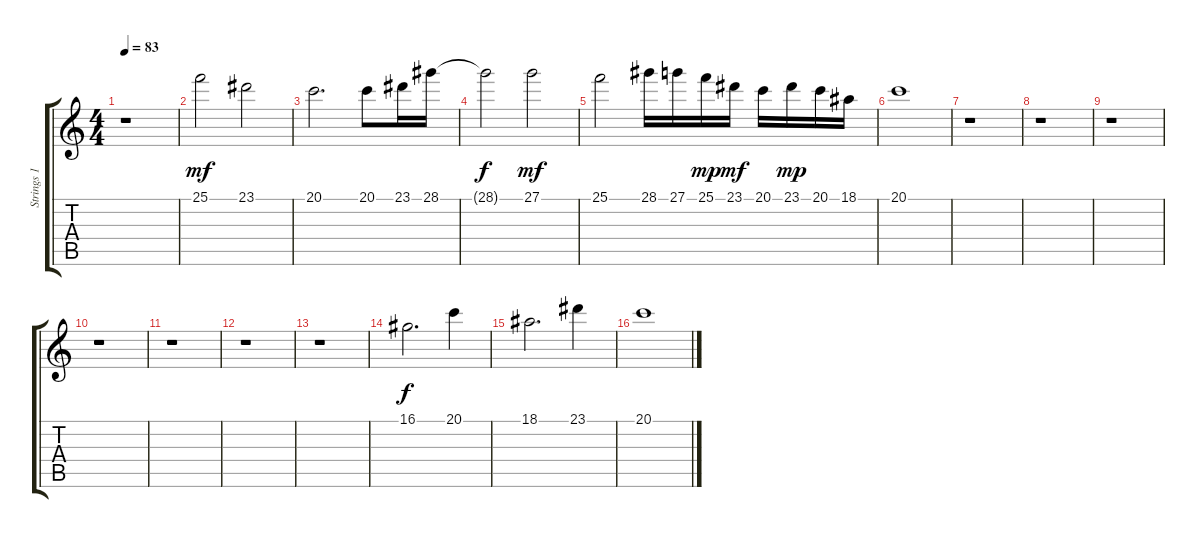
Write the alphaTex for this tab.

\track ("Strings 1" "Strings 1") {instrument stringensemble1}
\staff {score tabs}
\tuning (E4 B3 G3 D3 A2 E2) {hide}
\ts (4 4)
\tempo 83
\clef g2
\ks c
r.1{dy mp} |
25.1.2{dy mf} 23.1.2 |
20.1.2{d} 20.1.8 23.1.16 28.1.16 |
28.1{t}.2{dy f} 27.1.2{dy mf} |
25.1.2 28.1.16 27.1.16 25.1.16{dy mp} 23.1.16{dy mf} 20.1.16 23.1.16{dy mp} 20.1.16 18.1.16 |
20.1.1 |
r.1 |
r.1 |
r.1 |
r.1 |
r.1 |
r.1 |
r.1 |
16.1.2{d dy f} 20.1.4 |
18.1.2{d} 23.1.4 |
20.1.1
